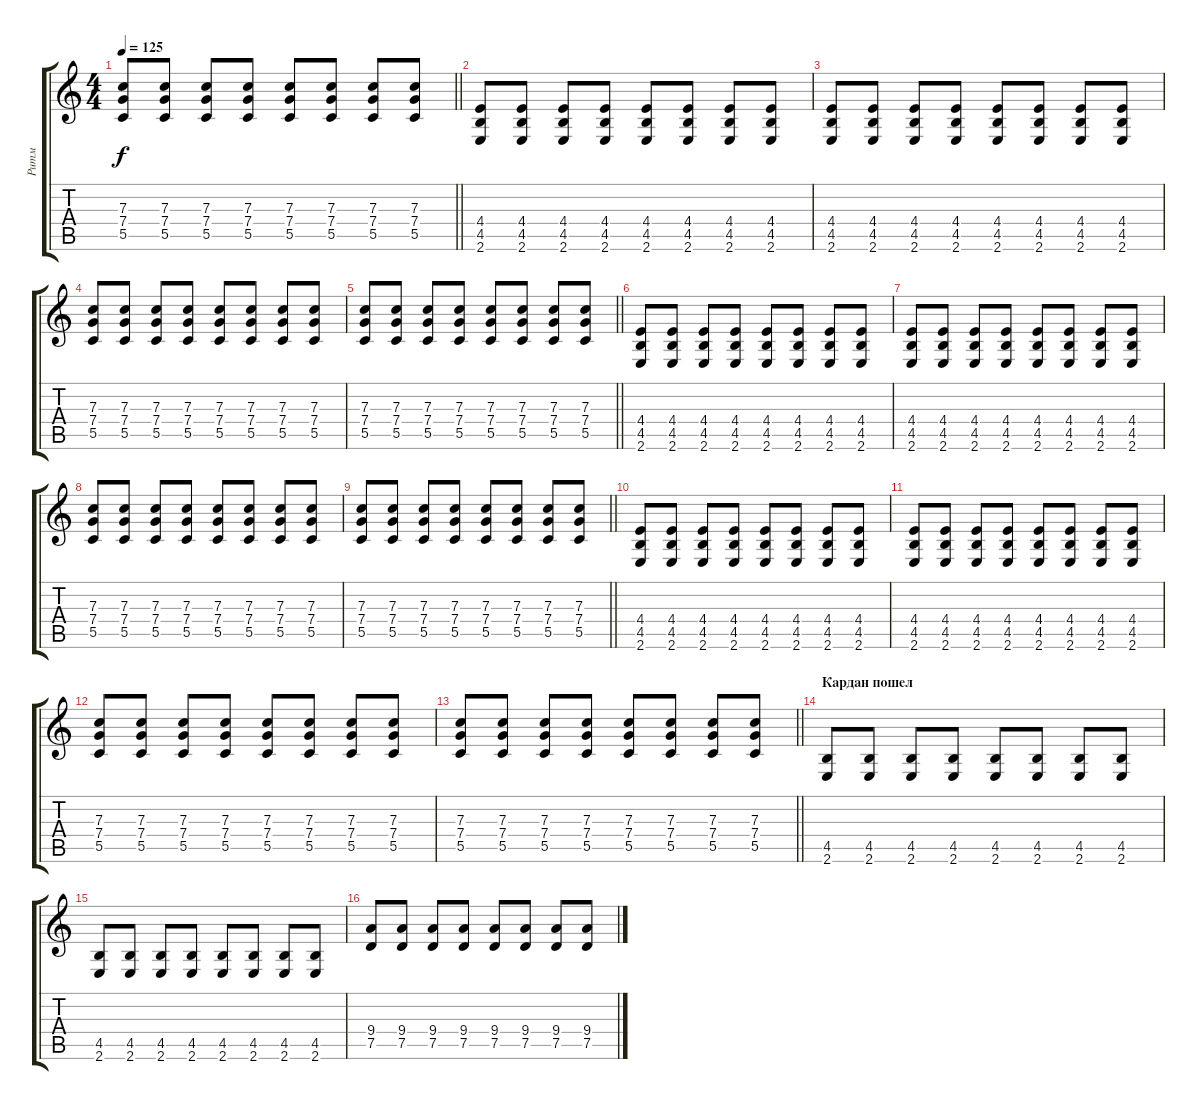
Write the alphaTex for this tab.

\track ("Ритм" "Ритм") {instrument distortionguitar}
\staff {score tabs}
\tuning (D4 A3 F3 C3 G2 D2) {hide}
\ts (4 4)
\tempo 125
\clef g2
\barLineRight lightlight
\ks c
(7.3 7.4 5.5).8{dy f} (7.3 7.4 5.5).8 (7.3 7.4 5.5).8 (7.3 7.4 5.5).8 (7.3 7.4 5.5).8 (7.3 7.4 5.5).8 (7.3 7.4 5.5).8 (7.3 7.4 5.5).8 |
(4.4 4.5 2.6).8 (4.4 4.5 2.6).8 (4.4 4.5 2.6).8 (4.4 4.5 2.6).8 (4.4 4.5 2.6).8 (4.4 4.5 2.6).8 (4.4 4.5 2.6).8 (4.4 4.5 2.6).8 |
(4.4 4.5 2.6).8 (4.4 4.5 2.6).8 (4.4 4.5 2.6).8 (4.4 4.5 2.6).8 (4.4 4.5 2.6).8 (4.4 4.5 2.6).8 (4.4 4.5 2.6).8 (4.4 4.5 2.6).8 |
(7.3 7.4 5.5).8 (7.3 7.4 5.5).8 (7.3 7.4 5.5).8 (7.3 7.4 5.5).8 (7.3 7.4 5.5).8 (7.3 7.4 5.5).8 (7.3 7.4 5.5).8 (7.3 7.4 5.5).8 |
\barLineRight lightlight
(7.3 7.4 5.5).8 (7.3 7.4 5.5).8 (7.3 7.4 5.5).8 (7.3 7.4 5.5).8 (7.3 7.4 5.5).8 (7.3 7.4 5.5).8 (7.3 7.4 5.5).8 (7.3 7.4 5.5).8 |
(4.4 4.5 2.6).8 (4.4 4.5 2.6).8 (4.4 4.5 2.6).8 (4.4 4.5 2.6).8 (4.4 4.5 2.6).8 (4.4 4.5 2.6).8 (4.4 4.5 2.6).8 (4.4 4.5 2.6).8 |
(4.4 4.5 2.6).8 (4.4 4.5 2.6).8 (4.4 4.5 2.6).8 (4.4 4.5 2.6).8 (4.4 4.5 2.6).8 (4.4 4.5 2.6).8 (4.4 4.5 2.6).8 (4.4 4.5 2.6).8 |
(7.3 7.4 5.5).8 (7.3 7.4 5.5).8 (7.3 7.4 5.5).8 (7.3 7.4 5.5).8 (7.3 7.4 5.5).8 (7.3 7.4 5.5).8 (7.3 7.4 5.5).8 (7.3 7.4 5.5).8 |
\barLineRight lightlight
(7.3 7.4 5.5).8 (7.3 7.4 5.5).8 (7.3 7.4 5.5).8 (7.3 7.4 5.5).8 (7.3 7.4 5.5).8 (7.3 7.4 5.5).8 (7.3 7.4 5.5).8 (7.3 7.4 5.5).8 |
(4.4 4.5 2.6).8 (4.4 4.5 2.6).8 (4.4 4.5 2.6).8 (4.4 4.5 2.6).8 (4.4 4.5 2.6).8 (4.4 4.5 2.6).8 (4.4 4.5 2.6).8 (4.4 4.5 2.6).8 |
(4.4 4.5 2.6).8 (4.4 4.5 2.6).8 (4.4 4.5 2.6).8 (4.4 4.5 2.6).8 (4.4 4.5 2.6).8 (4.4 4.5 2.6).8 (4.4 4.5 2.6).8 (4.4 4.5 2.6).8 |
(7.3 7.4 5.5).8 (7.3 7.4 5.5).8 (7.3 7.4 5.5).8 (7.3 7.4 5.5).8 (7.3 7.4 5.5).8 (7.3 7.4 5.5).8 (7.3 7.4 5.5).8 (7.3 7.4 5.5).8 |
\barLineRight lightlight
(7.3 7.4 5.5).8 (7.3 7.4 5.5).8 (7.3 7.4 5.5).8 (7.3 7.4 5.5).8 (7.3 7.4 5.5).8 (7.3 7.4 5.5).8 (7.3 7.4 5.5).8 (7.3 7.4 5.5).8 |
\section ("" "Кардан пошел")
(4.5 2.6).8 (4.5 2.6).8 (4.5 2.6).8 (4.5 2.6).8 (4.5 2.6).8 (4.5 2.6).8 (4.5 2.6).8 (4.5 2.6).8 |
(4.5 2.6).8 (4.5 2.6).8 (4.5 2.6).8 (4.5 2.6).8 (4.5 2.6).8 (4.5 2.6).8 (4.5 2.6).8 (4.5 2.6).8 |
(9.4 7.5).8 (9.4 7.5).8 (9.4 7.5).8 (9.4 7.5).8 (9.4 7.5).8 (9.4 7.5).8 (9.4 7.5).8 (9.4 7.5).8
